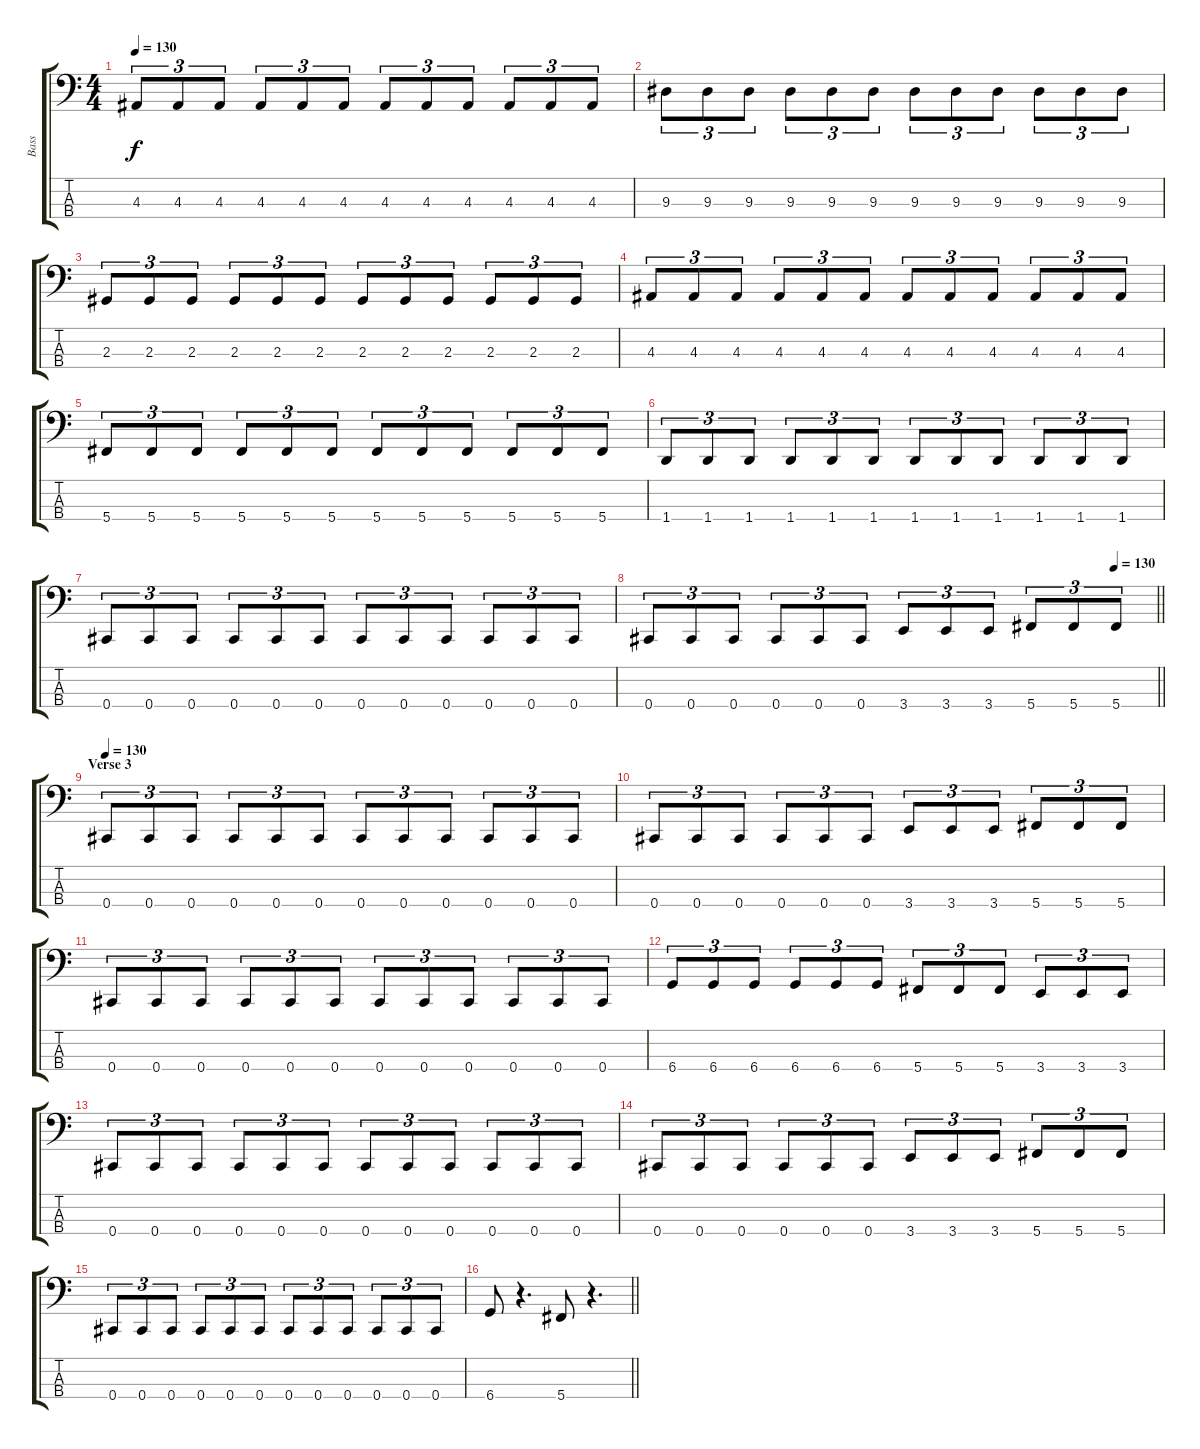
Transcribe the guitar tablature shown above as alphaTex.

\track ("Bass" "Bass") {instrument electricbassfinger}
\staff {score tabs}
\tuning (E2 B1 Gb1 Db1) {hide}
\ts (4 4)
\tempo 130
\clef f4
\ks c
4.3.8{tu (3 2) dy f} 4.3.8{tu (3 2)} 4.3.8{tu (3 2)} 4.3.8{tu (3 2)} 4.3.8{tu (3 2)} 4.3.8{tu (3 2)} 4.3.8{tu (3 2)} 4.3.8{tu (3 2)} 4.3.8{tu (3 2)} 4.3.8{tu (3 2)} 4.3.8{tu (3 2)} 4.3.8{tu (3 2)} |
9.3.8{tu (3 2)} 9.3.8{tu (3 2)} 9.3.8{tu (3 2)} 9.3.8{tu (3 2)} 9.3.8{tu (3 2)} 9.3.8{tu (3 2)} 9.3.8{tu (3 2)} 9.3.8{tu (3 2)} 9.3.8{tu (3 2)} 9.3.8{tu (3 2)} 9.3.8{tu (3 2)} 9.3.8{tu (3 2)} |
2.3.8{tu (3 2)} 2.3.8{tu (3 2)} 2.3.8{tu (3 2)} 2.3.8{tu (3 2)} 2.3.8{tu (3 2)} 2.3.8{tu (3 2)} 2.3.8{tu (3 2)} 2.3.8{tu (3 2)} 2.3.8{tu (3 2)} 2.3.8{tu (3 2)} 2.3.8{tu (3 2)} 2.3.8{tu (3 2)} |
4.3.8{tu (3 2)} 4.3.8{tu (3 2)} 4.3.8{tu (3 2)} 4.3.8{tu (3 2)} 4.3.8{tu (3 2)} 4.3.8{tu (3 2)} 4.3.8{tu (3 2)} 4.3.8{tu (3 2)} 4.3.8{tu (3 2)} 4.3.8{tu (3 2)} 4.3.8{tu (3 2)} 4.3.8{tu (3 2)} |
5.4.8{tu (3 2)} 5.4.8{tu (3 2)} 5.4.8{tu (3 2)} 5.4.8{tu (3 2)} 5.4.8{tu (3 2)} 5.4.8{tu (3 2)} 5.4.8{tu (3 2)} 5.4.8{tu (3 2)} 5.4.8{tu (3 2)} 5.4.8{tu (3 2)} 5.4.8{tu (3 2)} 5.4.8{tu (3 2)} |
1.4.8{tu (3 2)} 1.4.8{tu (3 2)} 1.4.8{tu (3 2)} 1.4.8{tu (3 2)} 1.4.8{tu (3 2)} 1.4.8{tu (3 2)} 1.4.8{tu (3 2)} 1.4.8{tu (3 2)} 1.4.8{tu (3 2)} 1.4.8{tu (3 2)} 1.4.8{tu (3 2)} 1.4.8{tu (3 2)} |
0.4.8{tu (3 2)} 0.4.8{tu (3 2)} 0.4.8{tu (3 2)} 0.4.8{tu (3 2)} 0.4.8{tu (3 2)} 0.4.8{tu (3 2)} 0.4.8{tu (3 2)} 0.4.8{tu (3 2)} 0.4.8{tu (3 2)} 0.4.8{tu (3 2)} 0.4.8{tu (3 2)} 0.4.8{tu (3 2)} |
\tempo (130 0.9166666666666666)
\barLineRight lightlight
0.4.8{tu (3 2)} 0.4.8{tu (3 2)} 0.4.8{tu (3 2)} 0.4.8{tu (3 2)} 0.4.8{tu (3 2)} 0.4.8{tu (3 2)} 3.4.8{tu (3 2)} 3.4.8{tu (3 2)} 3.4.8{tu (3 2)} 5.4.8{tu (3 2)} 5.4.8{tu (3 2)} 5.4.8{tu (3 2)} |
\section ("" "Verse 3")
\tempo 130
0.4.8{tu (3 2)} 0.4.8{tu (3 2)} 0.4.8{tu (3 2)} 0.4.8{tu (3 2)} 0.4.8{tu (3 2)} 0.4.8{tu (3 2)} 0.4.8{tu (3 2)} 0.4.8{tu (3 2)} 0.4.8{tu (3 2)} 0.4.8{tu (3 2)} 0.4.8{tu (3 2)} 0.4.8{tu (3 2)} |
0.4.8{tu (3 2)} 0.4.8{tu (3 2)} 0.4.8{tu (3 2)} 0.4.8{tu (3 2)} 0.4.8{tu (3 2)} 0.4.8{tu (3 2)} 3.4.8{tu (3 2)} 3.4.8{tu (3 2)} 3.4.8{tu (3 2)} 5.4.8{tu (3 2)} 5.4.8{tu (3 2)} 5.4.8{tu (3 2)} |
0.4.8{tu (3 2)} 0.4.8{tu (3 2)} 0.4.8{tu (3 2)} 0.4.8{tu (3 2)} 0.4.8{tu (3 2)} 0.4.8{tu (3 2)} 0.4.8{tu (3 2)} 0.4.8{tu (3 2)} 0.4.8{tu (3 2)} 0.4.8{tu (3 2)} 0.4.8{tu (3 2)} 0.4.8{tu (3 2)} |
6.4.8{tu (3 2)} 6.4.8{tu (3 2)} 6.4.8{tu (3 2)} 6.4.8{tu (3 2)} 6.4.8{tu (3 2)} 6.4.8{tu (3 2)} 5.4.8{tu (3 2)} 5.4.8{tu (3 2)} 5.4.8{tu (3 2)} 3.4.8{tu (3 2)} 3.4.8{tu (3 2)} 3.4.8{tu (3 2)} |
0.4.8{tu (3 2)} 0.4.8{tu (3 2)} 0.4.8{tu (3 2)} 0.4.8{tu (3 2)} 0.4.8{tu (3 2)} 0.4.8{tu (3 2)} 0.4.8{tu (3 2)} 0.4.8{tu (3 2)} 0.4.8{tu (3 2)} 0.4.8{tu (3 2)} 0.4.8{tu (3 2)} 0.4.8{tu (3 2)} |
0.4.8{tu (3 2)} 0.4.8{tu (3 2)} 0.4.8{tu (3 2)} 0.4.8{tu (3 2)} 0.4.8{tu (3 2)} 0.4.8{tu (3 2)} 3.4.8{tu (3 2)} 3.4.8{tu (3 2)} 3.4.8{tu (3 2)} 5.4.8{tu (3 2)} 5.4.8{tu (3 2)} 5.4.8{tu (3 2)} |
0.4.8{tu (3 2)} 0.4.8{tu (3 2)} 0.4.8{tu (3 2)} 0.4.8{tu (3 2)} 0.4.8{tu (3 2)} 0.4.8{tu (3 2)} 0.4.8{tu (3 2)} 0.4.8{tu (3 2)} 0.4.8{tu (3 2)} 0.4.8{tu (3 2)} 0.4.8{tu (3 2)} 0.4.8{tu (3 2)} |
\barLineRight lightlight
6.4.8 r.4{d} 5.4.8 r.4{d}
